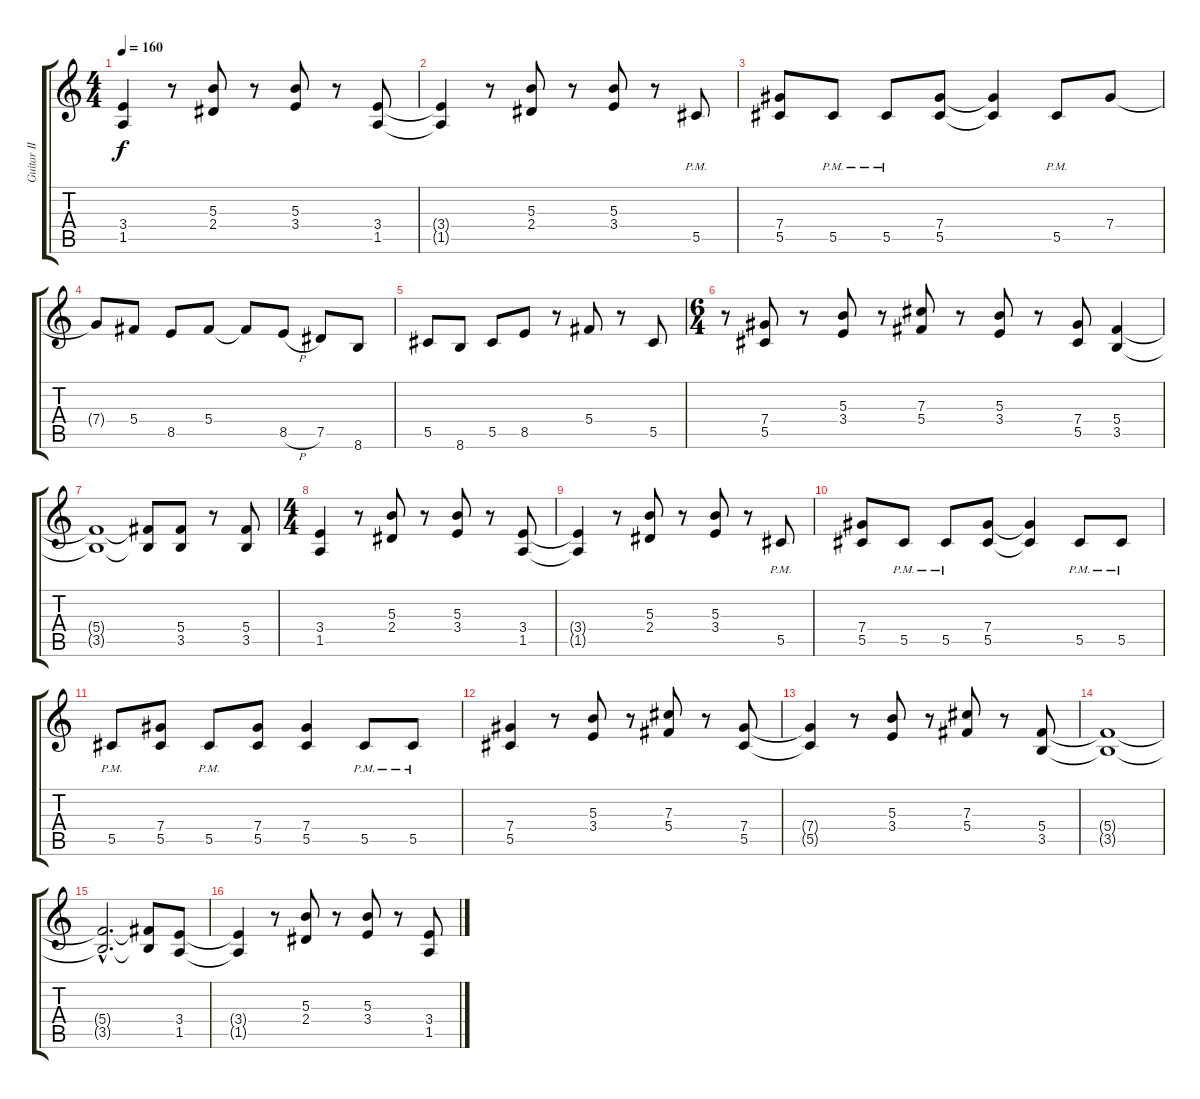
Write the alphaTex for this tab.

\track ("Guitar II" "Guitar II") {instrument distortionguitar}
\staff {score tabs}
\tuning (Eb4 Bb3 Gb3 Db3 Ab2 Eb2) {hide}
\ts (4 4)
\tempo 160
\clef g2
\ks c
(3.4{t} 1.5{t}).4{dy f} r.8 (5.3 2.4).8 r.8 (5.3 3.4).8 r.8 (3.4 1.5).8 |
(3.4{t} 1.5{t}).4 r.8 (5.3 2.4).8 r.8 (5.3 3.4).8 r.8 5.5{pm}.8 |
(7.4 5.5).8 5.5{pm}.8 5.5{pm}.8 (7.4 5.5).8 (7.4{t} 5.5{t}).4 5.5{pm}.8 7.4.8 |
7.4{t}.8 5.4.8 8.5.8 5.4.8 5.4{t}.8 8.5{h}.8 7.5.8 8.6.8 |
5.5.8 8.6.8 5.5.8 8.5.8 r.8 5.4.8 r.8 5.5.8 |
\ts (6 4)
r.8 (7.4 5.5).8 r.8 (5.3 3.4).8 r.8 (7.3 5.4).8 r.8 (5.3 3.4).8 r.8 (7.4 5.5).8 (5.4 3.5).4 |
(5.4{t} 3.5{t}).1 (5.4{t} 3.5{t}).8 (5.4 3.5).8 r.8 (5.4 3.5).8 |
\ts (4 4)
(3.4 1.5).4 r.8 (5.3 2.4).8 r.8 (5.3 3.4).8 r.8 (3.4 1.5).8 |
(3.4{t} 1.5{t}).4 r.8 (5.3 2.4).8 r.8 (5.3 3.4).8 r.8 5.5{pm}.8 |
(7.4 5.5).8 5.5{pm}.8 5.5{pm}.8 (7.4 5.5).8 (7.4{t} 5.5{t}).4 5.5{pm}.8 5.5{pm}.8 |
5.5{pm}.8 (7.4 5.5).8 5.5{pm}.8 (7.4 5.5).8 (7.4 5.5).4 5.5{pm}.8 5.5{pm}.8 |
(7.4 5.5).4 r.8 (5.3 3.4).8 r.8 (7.3 5.4).8 r.8 (7.4 5.5).8 |
(7.4{t} 5.5{t}).4 r.8 (5.3 3.4).8 r.8 (7.3 5.4).8 r.8 (5.4 3.5).8 |
(5.4{t} 3.5{t}).1 |
(5.4{hac t} 3.5{hac t}).2{d} (5.4{t} 3.5{t}).8 (3.4 1.5).8 |
(3.4{t} 1.5{t}).4 r.8 (5.3 2.4).8 r.8 (5.3 3.4).8 r.8 (3.4 1.5).8
